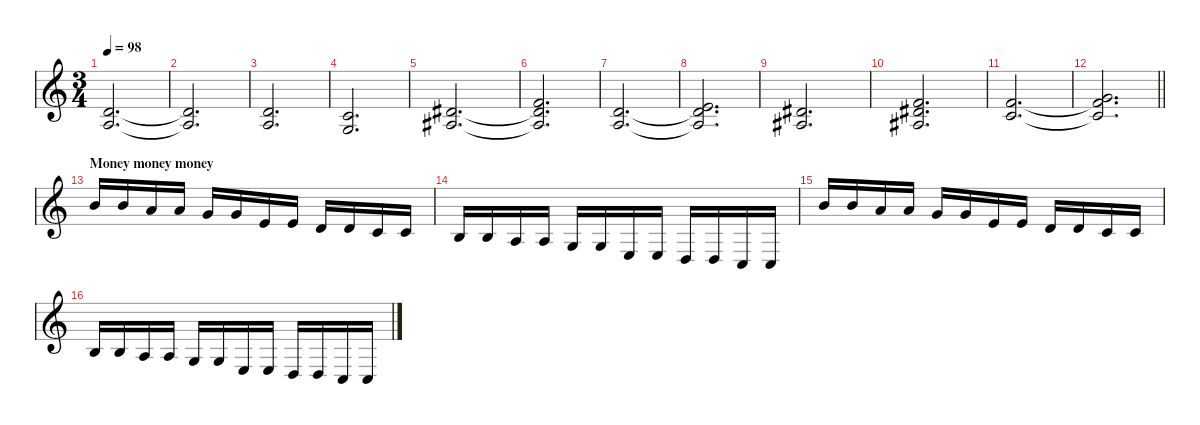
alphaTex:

\defaultSystemsLayout 4
\hideDynamics
\bracketExtendMode nobrackets
\singleTrackTrackNamePolicy hidden
\multiTrackTrackNamePolicy hidden
\firstSystemTrackNameMode fullname
\firstSystemTrackNameOrientation horizontal
\otherSystemsTrackNameOrientation horizontal
\track ("Vocals" "vln.") {instrument stringensemble1}
\staff {score}
\tuning (E4 C4 G3 C3 G2 C2)
\ts (3 4)
\tempo 98
\clef g2
\ks c
(2.2 2.3).2{d dy f beam Up} |
(2.2{t} 2.3{t}).2{d beam Up} |
(2.2 2.3).2{d beam Up} |
(0.2 0.3).2{d beam Up} |
(3.2{acc #} 3.3{acc #}).2{d beam Up} |
(1.1 3.2{t acc #} 3.3{t acc #}).2{d beam Up} |
(2.2 2.3).2{d beam Up} |
(0.1 2.2{t} 2.3{t}).2{d beam Up} |
(3.2{acc #} 3.3{acc #}).2{d beam Up} |
(1.1 3.2{acc #} 3.3{acc #}).2{d beam Up} |
(5.2 5.3).2{d beam Up} |
\barLineRight lightlight
(3.1 5.2{t} 5.3{t}).2{d beam Up} |
\section ("" "Money money money")
16.3.16{beam Up} 16.3.16{beam Up} 14.3.16{beam Up} 14.3.16{beam Up} 12.3.16{beam Up} 12.3.16{beam Up} 9.3.16{beam Up} 9.3.16{beam Up} 7.3.16{beam Up} 7.3.16{beam Up} 5.3.16{beam Up} 5.3.16{beam Up} |
4.3.16{beam Up} 4.3.16{beam Up} 2.3.16{beam Up} 2.3.16{beam Up} 0.3.16{beam Up} 0.3.16{beam Up} 4.4.16{beam Up} 4.4.16{beam Up} 2.4.16{beam Up} 2.4.16{beam Up} 0.4.16{beam Up} 0.4.16{beam Up} |
16.3.16{beam Up} 16.3.16{beam Up} 14.3.16{beam Up} 14.3.16{beam Up} 12.3.16{beam Up} 12.3.16{beam Up} 9.3.16{beam Up} 9.3.16{beam Up} 7.3.16{beam Up} 7.3.16{beam Up} 5.3.16{beam Up} 5.3.16{beam Up} |
4.3.16{beam Up} 4.3.16{beam Up} 2.3.16{beam Up} 2.3.16{beam Up} 0.3.16{beam Up} 0.3.16{beam Up} 4.4.16{beam Up} 4.4.16{beam Up} 2.4.16{beam Up} 2.4.16{beam Up} 0.4.16{beam Up} 0.4.16{beam Up}
